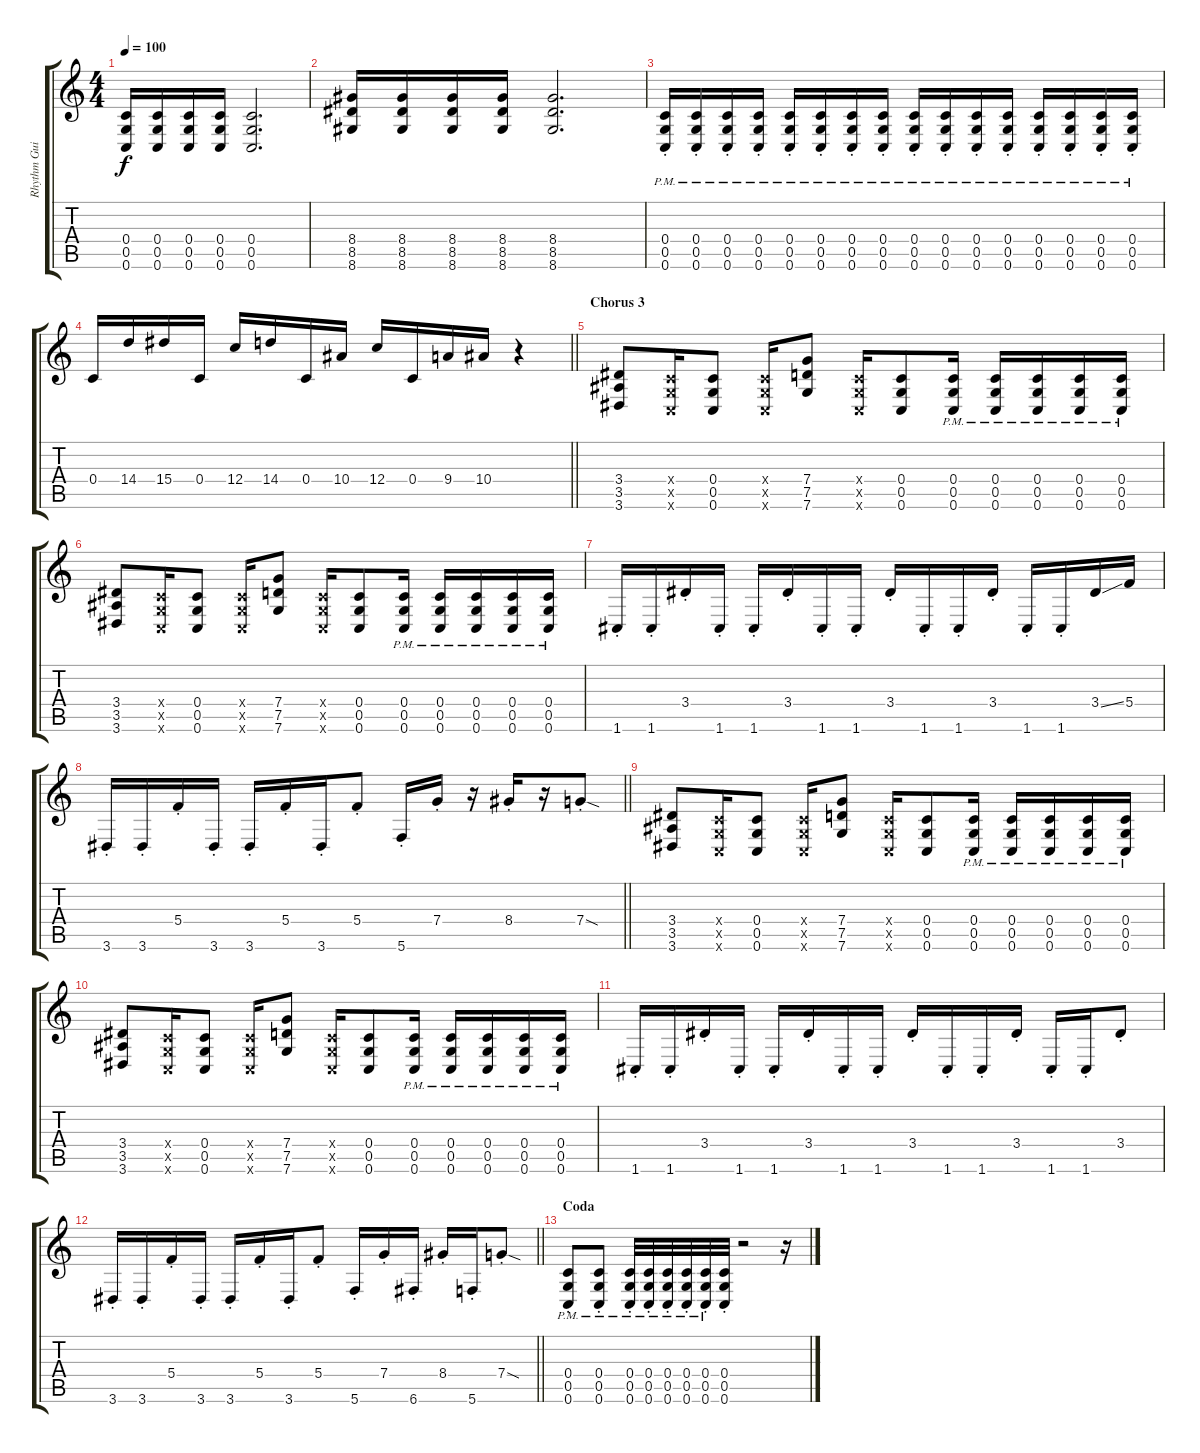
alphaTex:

\track ("Rhythm Guitar" "Rhythm Gui") {instrument distortionguitar}
\staff {score tabs}
\tuning (D4 A3 F3 C3 G2 C2) {hide}
\ts (4 4)
\tempo 100
\clef g2
\ks c
(0.4 0.5 0.6).16{dy f} (0.4 0.5 0.6).16 (0.4 0.5 0.6).16 (0.4 0.5 0.6).16 (0.4 0.5 0.6).2{d} |
(8.4 8.5 8.6).16 (8.4 8.5 8.6).16 (8.4 8.5 8.6).16 (8.4 8.5 8.6).16 (8.4 8.5 8.6).2{d} |
(0.4{pm st} 0.5{st} 0.6{st}).16 (0.4{pm st} 0.5{st} 0.6{st}).16 (0.4{pm st} 0.5{st} 0.6{st}).16 (0.4{pm st} 0.5{st} 0.6{st}).16 (0.4{pm st} 0.5{st} 0.6{st}).16 (0.4{pm st} 0.5{st} 0.6{st}).16 (0.4{pm st} 0.5{st} 0.6{st}).16 (0.4{pm st} 0.5{st} 0.6{st}).16 (0.4{pm st} 0.5{st} 0.6{st}).16 (0.4{pm st} 0.5{st} 0.6{st}).16 (0.4{pm st} 0.5{st} 0.6{st}).16 (0.4{pm st} 0.5{st} 0.6{st}).16 (0.4{pm st} 0.5{st} 0.6{st}).16 (0.4{pm st} 0.5{st} 0.6{st}).16 (0.4{pm st} 0.5{st} 0.6{st}).16 (0.4{pm st} 0.5{st} 0.6{st}).16 |
\barLineRight lightlight
0.4.16 14.4.16 15.4.16 0.4.16 12.4.16 14.4.16 0.4.16 10.4.16 12.4.16 0.4.16 9.4.16 10.4.16 r.4 |
\section ("" "Chorus 3")
(3.4 3.5 3.6).8 (0.4{x} 0.5{x} 0.6{x}).16 (0.4 0.5 0.6).8 (0.4{x} 0.5{x} 0.6{x}).16 (7.4 7.5 7.6).8 (0.4{x} 0.5{x} 0.6{x}).16 (0.4 0.5 0.6).8 (0.4{pm} 0.5{pm} 0.6{pm}).16 (0.4{pm} 0.5{pm} 0.6{pm}).16 (0.4{pm} 0.5{pm} 0.6{pm}).16 (0.4{pm} 0.5{pm} 0.6{pm}).16 (0.4{pm} 0.5{pm} 0.6{pm}).16 |
(3.4 3.5 3.6).8 (0.4{x} 0.5{x} 0.6{x}).16 (0.4 0.5 0.6).8 (0.4{x} 0.5{x} 0.6{x}).16 (7.4 7.5 7.6).8 (0.4{x} 0.5{x} 0.6{x}).16 (0.4 0.5 0.6).8 (0.4{pm} 0.5{pm} 0.6{pm}).16 (0.4{pm} 0.5{pm} 0.6{pm}).16 (0.4{pm} 0.5{pm} 0.6{pm}).16 (0.4{pm} 0.5{pm} 0.6{pm}).16 (0.4{pm} 0.5{pm} 0.6{pm}).16 |
1.6{st}.16 1.6{st}.16 3.4{st}.16 1.6{st}.16 1.6{st}.16 3.4{st}.16 1.6{st}.16 1.6{st}.16 3.4{st}.16 1.6{st}.16 1.6{st}.16 3.4{st}.16 1.6{st}.16 1.6{st}.16 3.4{ss}.16 5.4.16 |
\barLineRight lightlight
3.6{st}.16 3.6{st}.16 5.4{st}.16 3.6{st}.16 3.6{st}.16 5.4{st}.16 3.6{st}.16 5.4{st}.8 5.6{st}.16 7.4{st}.16 r.16 8.4{st}.16 r.16 7.4{sod st}.8 |
(3.4 3.5 3.6).8 (0.4{x} 0.5{x} 0.6{x}).16 (0.4 0.5 0.6).8 (0.4{x} 0.5{x} 0.6{x}).16 (7.4 7.5 7.6).8 (0.4{x} 0.5{x} 0.6{x}).16 (0.4 0.5 0.6).8 (0.4{pm} 0.5{pm} 0.6{pm}).16 (0.4{pm} 0.5{pm} 0.6{pm}).16 (0.4{pm} 0.5{pm} 0.6{pm}).16 (0.4{pm} 0.5{pm} 0.6{pm}).16 (0.4{pm} 0.5{pm} 0.6{pm}).16 |
(3.4 3.5 3.6).8 (0.4{x} 0.5{x} 0.6{x}).16 (0.4 0.5 0.6).8 (0.4{x} 0.5{x} 0.6{x}).16 (7.4 7.5 7.6).8 (0.4{x} 0.5{x} 0.6{x}).16 (0.4 0.5 0.6).8 (0.4{pm} 0.5{pm} 0.6{pm}).16 (0.4{pm} 0.5{pm} 0.6{pm}).16 (0.4{pm} 0.5{pm} 0.6{pm}).16 (0.4{pm} 0.5{pm} 0.6{pm}).16 (0.4{pm} 0.5{pm} 0.6{pm}).16 |
1.6{st}.16 1.6{st}.16 3.4{st}.16 1.6{st}.16 1.6{st}.16 3.4{st}.16 1.6{st}.16 1.6{st}.16 3.4{st}.16 1.6{st}.16 1.6{st}.16 3.4{st}.16 1.6{st}.16 1.6{st}.16 3.4{st}.8 |
\barLineRight lightlight
3.6{st}.16 3.6{st}.16 5.4{st}.16 3.6{st}.16 3.6{st}.16 5.4{st}.16 3.6{st}.16 5.4{st}.8 5.6{st}.16 7.4{st}.16 6.6{st}.16 8.4{st}.16 5.6{st}.16 7.4{sod st}.8 |
\section ("" "Coda")
(0.4{st} 0.5{st} 0.6{pm st}).8 (0.4{st} 0.5{st} 0.6{pm st}).8 (0.4{st} 0.5{st} 0.6{pm st}).32 (0.4{st} 0.5{st} 0.6{pm st}).32 (0.4{st} 0.5{st} 0.6{pm st}).32 (0.4{st} 0.5{st} 0.6{pm st}).32 (0.4{st} 0.5{st} 0.6{pm st}).32 (0.4{st} 0.5{st} 0.6{st}).32 r.2 r.16
